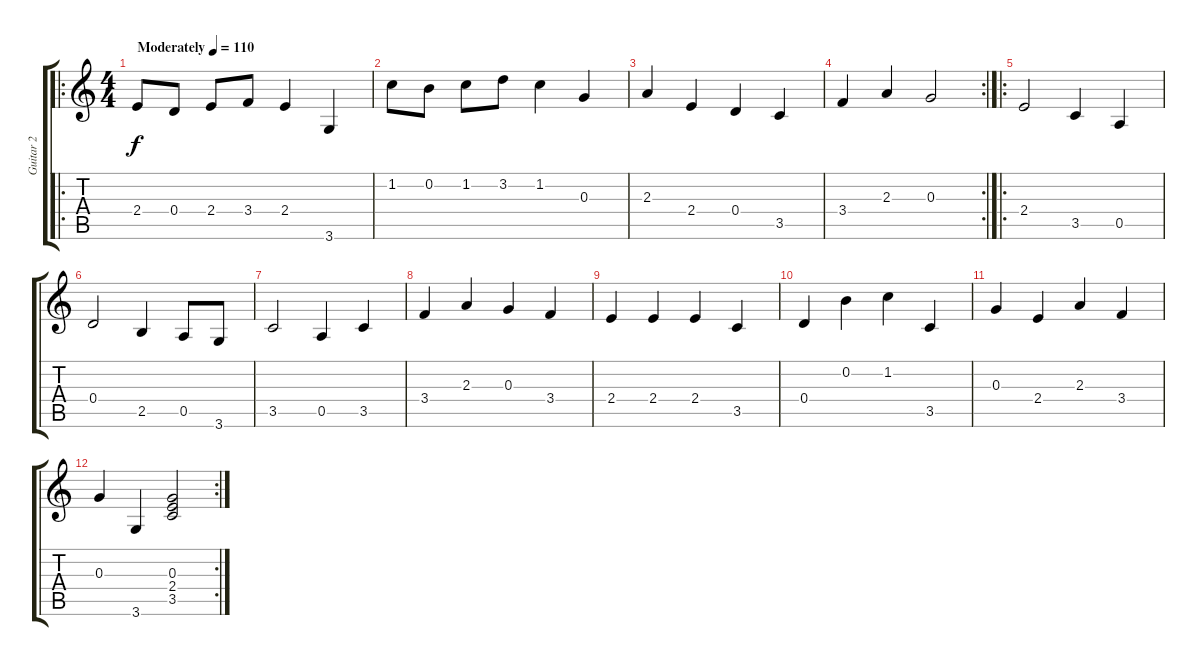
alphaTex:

\track ("Guitar 2" "Guitar 2") {instrument acousticguitarnylon}
\staff {score tabs}
\tuning (E4 B3 G3 D3 A2 E2) {hide}
\ro
\ts (4 4)
\tempo (110 "Moderately")
\clef g2
\ks c
2.4.8{dy f instrument acousticguitarnylon} 0.4.8 2.4.8 3.4.8 2.4.4 3.6.4 |
1.2.8 0.2.8 1.2.8 3.2.8 1.2.4 0.3.4 |
2.3.4 2.4.4 0.4.4 3.5.4 |
\rc 2
3.4.4 2.3.4 0.3.2 |
\ro
2.4.2 3.5.4 0.5.4 |
0.4.2 2.5.4 0.5.8 3.6.8 |
3.5.2 0.5.4 3.5.4 |
3.4.4 2.3.4 0.3.4 3.4.4 |
2.4.4 2.4.4 2.4.4 3.5.4 |
0.4.4 0.2.4 1.2.4 3.5.4 |
0.3.4 2.4.4 2.3.4 3.4.4 |
\rc 2
0.3.4 3.6.4 (0.3 2.4 3.5).2
